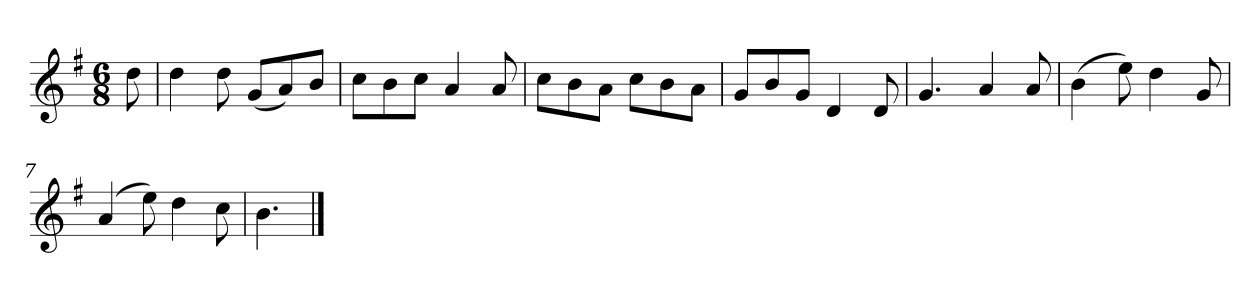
**kern
*part1
*staff1
*k[f#]
*M6/8
*MM120
=
8dd
=1
4dd
8dd
(8gL
8a)
8bJ
=2
8ccL
8b
8ccJ
4a
8a
=3
8ccL
8b
8aJ
8ccL
8b
8aJ
=4
8gL
8b
8gJ
4d
8d
=5
4.g
4a
8a
=6
(4b
8ee)
4dd
8g
=7
(4a
8ee)
4dd
8cc
=8
4.b
==
*-
